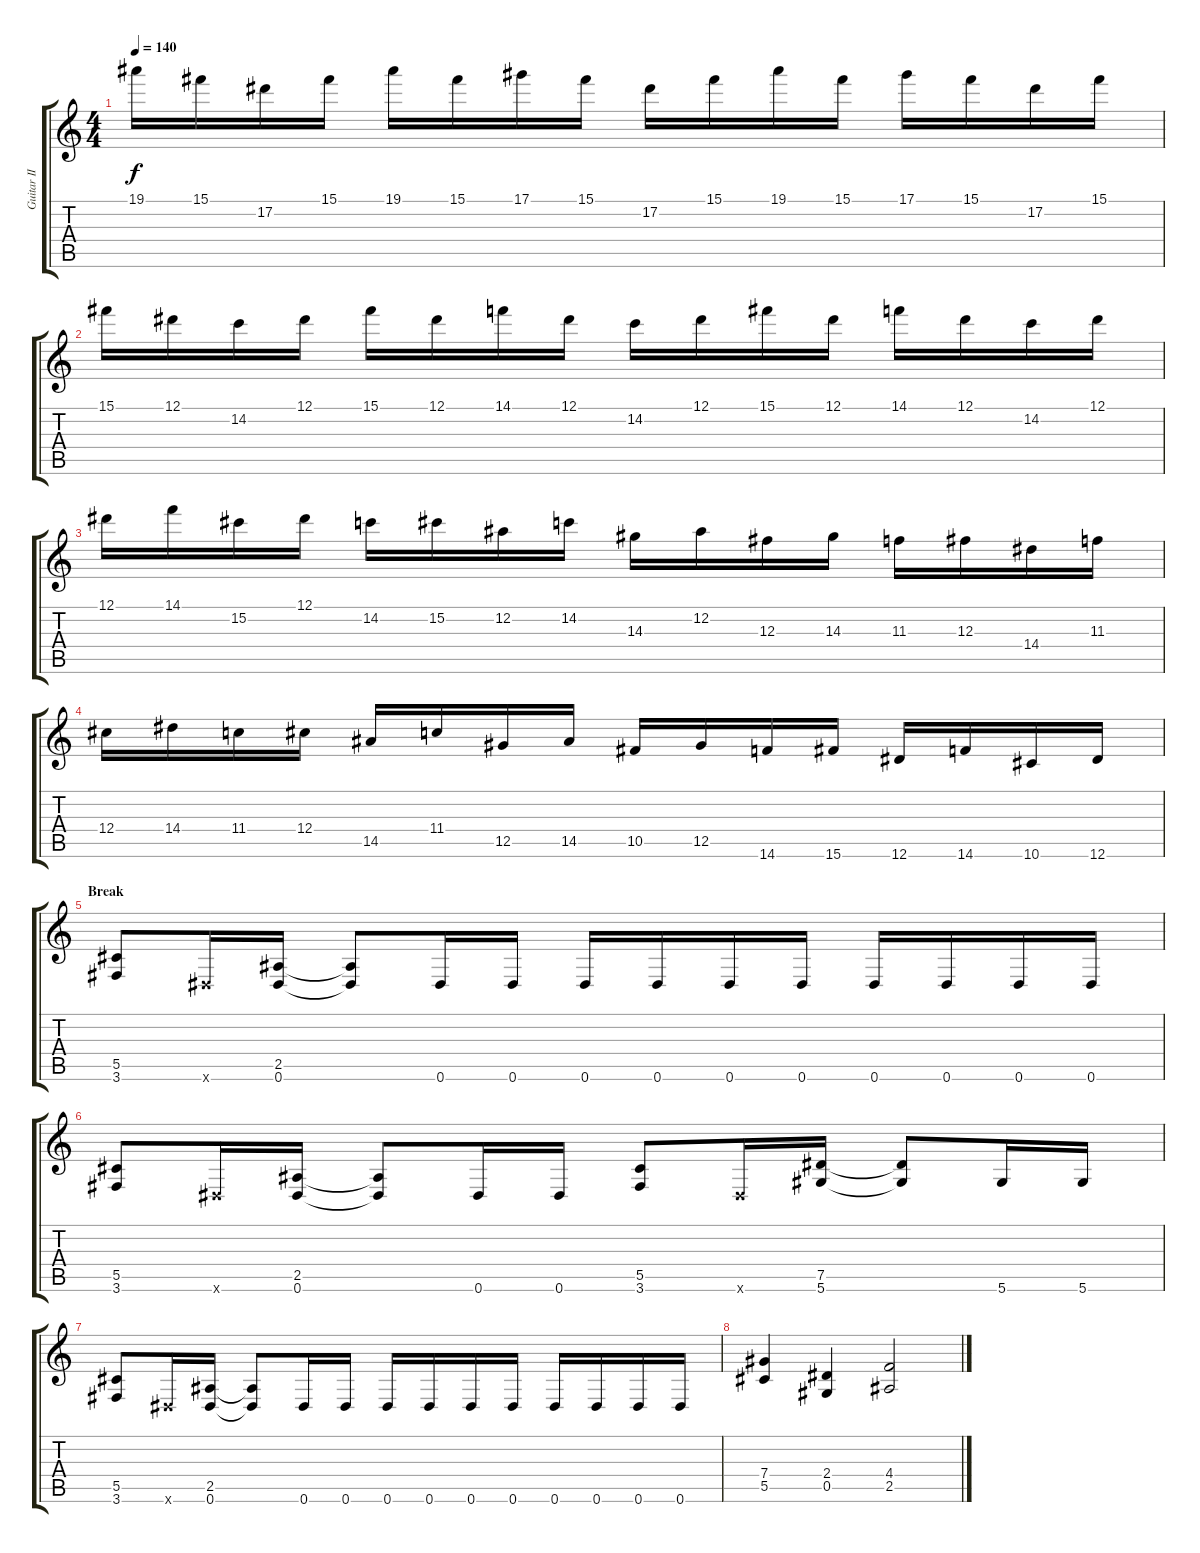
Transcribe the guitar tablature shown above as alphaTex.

\track ("Guitar II" "Guitar II") {instrument distortionguitar}
\staff {score tabs}
\tuning (Eb4 Bb3 Gb3 Db3 Ab2 Eb2) {hide}
\ts (4 4)
\tempo 140
\clef g2
\ks c
19.1.16{dy f} 15.1.16 17.2.16 15.1.16 19.1.16 15.1.16 17.1.16 15.1.16 17.2.16 15.1.16 19.1.16 15.1.16 17.1.16 15.1.16 17.2.16 15.1.16 |
15.1.16 12.1.16 14.2.16 12.1.16 15.1.16 12.1.16 14.1.16 12.1.16 14.2.16 12.1.16 15.1.16 12.1.16 14.1.16 12.1.16 14.2.16 12.1.16 |
12.1.16 14.1.16 15.2.16 12.1.16 14.2.16 15.2.16 12.2.16 14.2.16 14.3.16 12.2.16 12.3.16 14.3.16 11.3.16 12.3.16 14.4.16 11.3.16 |
12.4.16 14.4.16 11.4.16 12.4.16 14.5.16 11.4.16 12.5.16 14.5.16 10.5.16 12.5.16 14.6.16 15.6.16 12.6.16 14.6.16 10.6.16 12.6.16 |
\section ("" "Break")
(5.5 3.6).8 0.6{x}.16 (2.5 0.6).16 (2.5{t} 0.6{t}).8 0.6.16 0.6.16 0.6.16 0.6.16 0.6.16 0.6.16 0.6.16 0.6.16 0.6.16 0.6.16 |
(5.5 3.6).8 0.6{x}.16 (2.5 0.6).16 (2.5{t} 0.6{t}).8 0.6.16 0.6.16 (5.5 3.6).8 0.6{x}.16 (7.5 5.6).16 (7.5{t} 5.6{t}).8 5.6.16 5.6.16 |
(5.5 3.6).8 0.6{x}.16 (2.5 0.6).16 (2.5{t} 0.6{t}).8 0.6.16 0.6.16 0.6.16 0.6.16 0.6.16 0.6.16 0.6.16 0.6.16 0.6.16 0.6.16 |
(7.4 5.5).4 (2.4 0.5).4 (4.4 2.5).2
